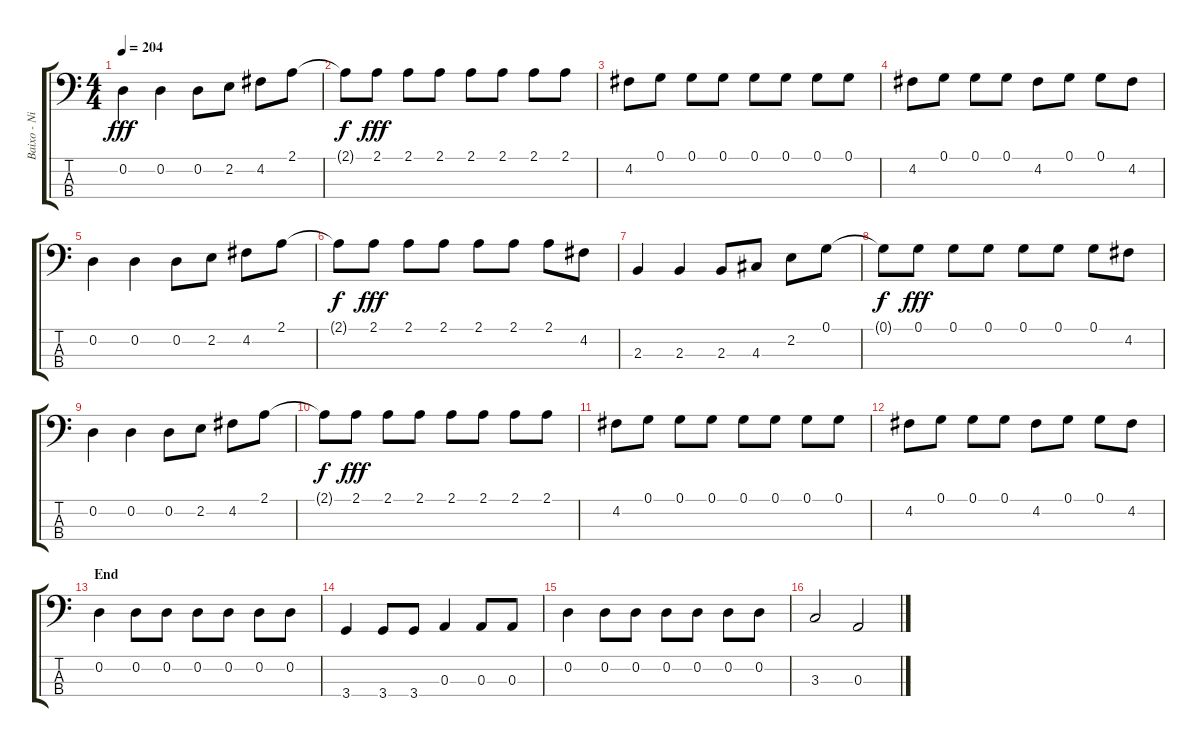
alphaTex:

\track ("Baixo - Nikola" "Baixo - Ni") {instrument electricbasspick}
\staff {score tabs}
\tuning (G2 D2 A1 E1) {hide}
\ts (4 4)
\tempo 204
\clef f4
\ks c
0.2.4{dy fff} 0.2.4 0.2.8 2.2.8 4.2.8 2.1.8 |
2.1{t}.8{dy f} 2.1.8{dy fff} 2.1.8 2.1.8 2.1.8 2.1.8 2.1.8 2.1.8 |
4.2.8 0.1.8 0.1.8 0.1.8 0.1.8 0.1.8 0.1.8 0.1.8 |
4.2.8 0.1.8 0.1.8 0.1.8 4.2.8 0.1.8 0.1.8 4.2.8 |
0.2.4 0.2.4 0.2.8 2.2.8 4.2.8 2.1.8 |
2.1{t}.8{dy f} 2.1.8{dy fff} 2.1.8 2.1.8 2.1.8 2.1.8 2.1.8 4.2.8 |
2.3.4 2.3.4 2.3.8 4.3.8 2.2.8 0.1.8 |
0.1{t}.8{dy f} 0.1.8{dy fff} 0.1.8 0.1.8 0.1.8 0.1.8 0.1.8 4.2.8 |
0.2.4 0.2.4 0.2.8 2.2.8 4.2.8 2.1.8 |
2.1{t}.8{dy f} 2.1.8{dy fff} 2.1.8 2.1.8 2.1.8 2.1.8 2.1.8 2.1.8 |
4.2.8 0.1.8 0.1.8 0.1.8 0.1.8 0.1.8 0.1.8 0.1.8 |
4.2.8 0.1.8 0.1.8 0.1.8 4.2.8 0.1.8 0.1.8 4.2.8 |
\section ("" "End")
0.2.4 0.2.8 0.2.8 0.2.8 0.2.8 0.2.8 0.2.8 |
3.4.4 3.4.8 3.4.8 0.3.4 0.3.8 0.3.8 |
0.2.4 0.2.8 0.2.8 0.2.8 0.2.8 0.2.8 0.2.8 |
3.3.2 0.3.2
